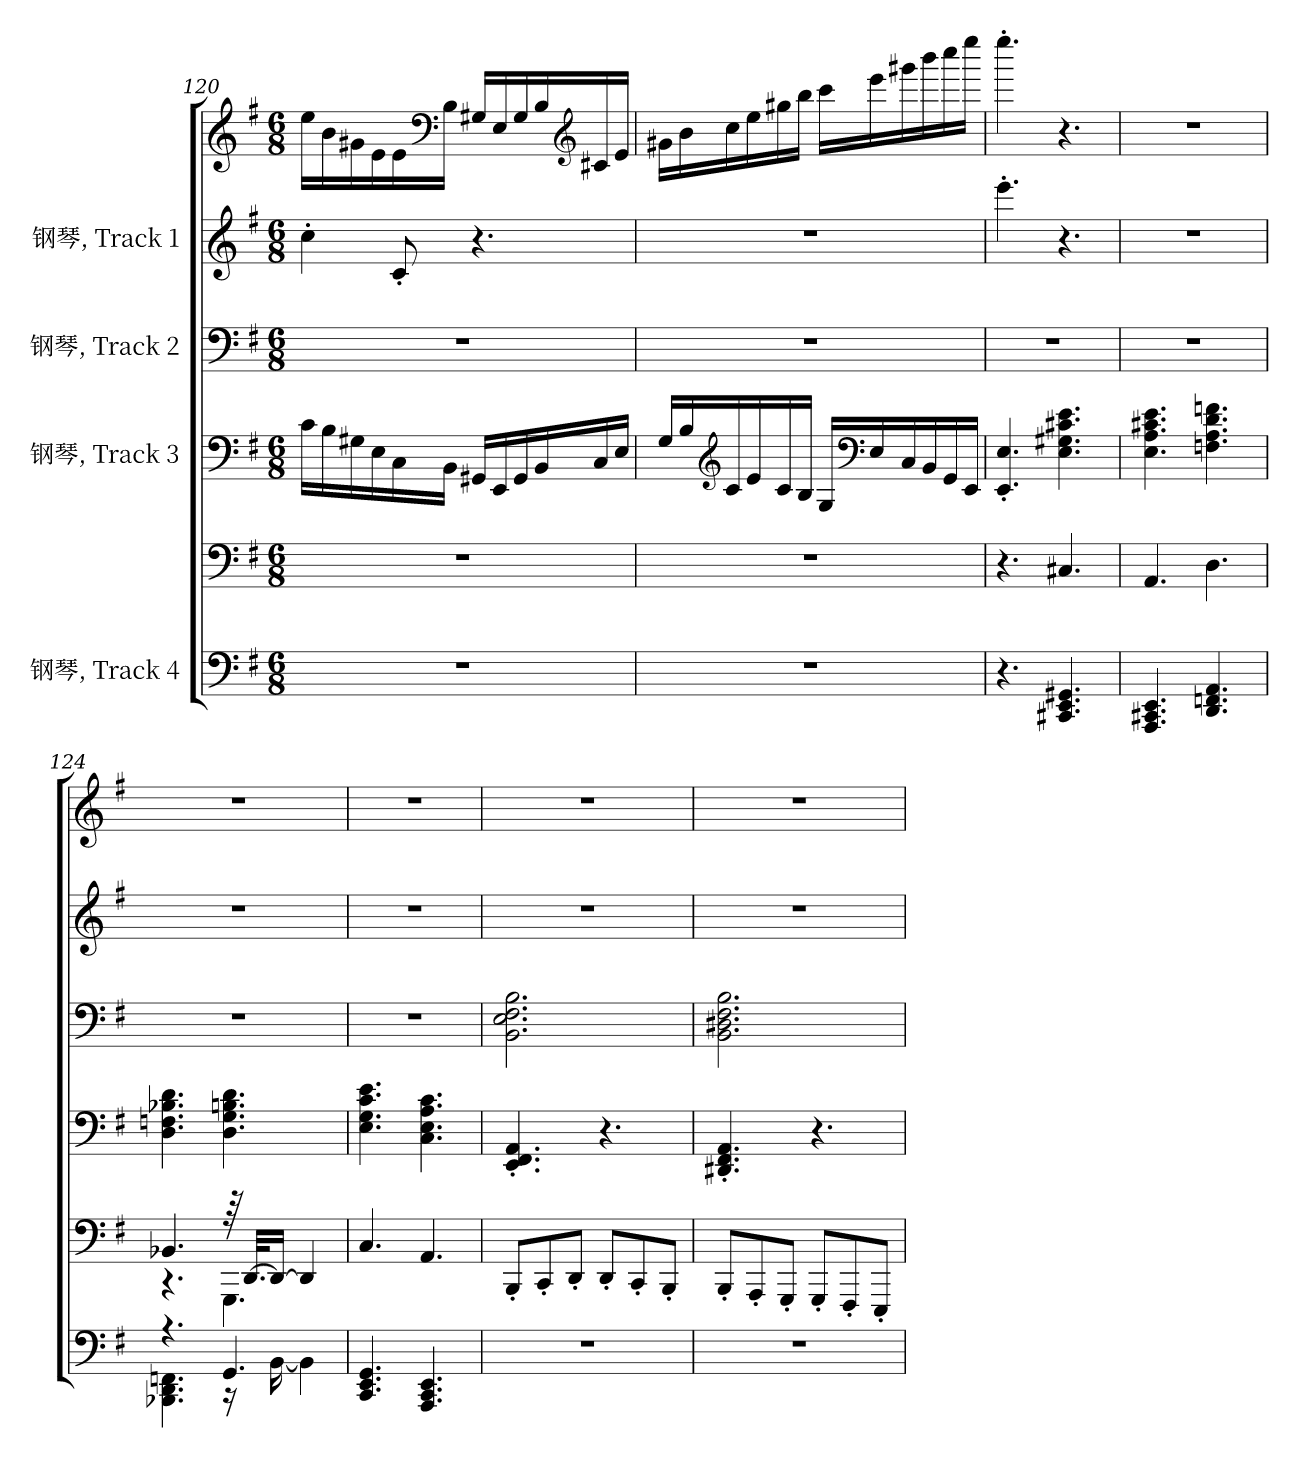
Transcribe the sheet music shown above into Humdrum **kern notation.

**kern	**kern	**kern	**kern	**kern	**kern
*part4	*part4	*part3	*part2	*part1	*part1
*staff6	*staff5	*staff4	*staff3	*staff2	*staff1
*I"钢琴, Track 4	*	*I"钢琴, Track 3	*I"钢琴, Track 2	*I"钢琴, Track 1	*
!!LO:LB:g=z
*clefF4	*clefF4	*clefF4	*clefF4	*clefG2	*clefG2
*k[f#]	*k[f#]	*k[f#]	*k[f#]	*k[f#]	*k[f#]
*M6/8	*M6/8	*M6/8	*M6/8	*M6/8	*M6/8
=120	=120	=120	=120	=120	=120
2.r	2.r	16c\LL	2.r	4cc'\	16ee\LL
.	.	16B\	.	.	16b\
.	.	16G#X\	.	.	16g#X\
.	.	16E\	.	.	16e\
.	.	16C\	.	8c'/	16e\
*	*	*	*	*	*clefF4
.	.	16BB\JJ	.	.	16B\JJ
.	.	16GG#X/LL	.	4.r	16G#X/LL
.	.	16EE/	.	.	16E/
.	.	16GG#/	.	.	16G#/
.	.	16BB/	.	.	16B/
*	*	*	*	*	*clefG2
.	.	16C/	.	.	16c#X/
.	.	16E/JJ	.	.	16e/JJ
=121	=121	=121	=121	=121	=121
2.r	2.r	16G/LL	2.r	2.r	16g#X\LL
.	.	16B/	.	.	16b\
*	*	*clefG2	*	*	*
.	.	16c/	.	.	16cc\
.	.	16e/	.	.	16ee\
.	.	16c/	.	.	16gg#X\
.	.	16B/JJ	.	.	16bb\JJ
.	.	16G/LL	.	.	16ccc\LL
*	*	*clefF4	*	*	*
.	.	16E/	.	.	16eee\
.	.	16C/	.	.	16ggg#X\
.	.	16BB/	.	.	16bbb\
.	.	16GG/	.	.	16cccc\
.	.	16EE/JJ	.	.	16eeee\JJ
=122	=122	=122	=122	=122	=122
4.r	4.r	4.EE/' 4.E/'	2.r	4.eee'\	4.eeee'\
4.CC#X/ 4.EE/ 4.GG#X/	4.C#X/	4.E\ 4.G#X\ 4.c#X\ 4.e\	.	4.r	4.r
!!LO:PB:g=z
=123	=123	=123	=123	=123	=123
4.AAA/ 4.CC#X/ 4.EE/	4.AA/	4.E\ 4.A\ 4.c#X\ 4.e\	2.r	2.r	2.r
4.DD/ 4.FFn/ 4.AA/	4.D\	4.Fn\ 4.A\ 4.d\ 4.fn\	.	.	.
=124	=124	=124	=124	=124	=124
*^	*^	*	*	*	*
4.r	4.BBB-X\ 4.DD\ 4.FFn\	4.BB-X/	4.r	4.D\ 4.Fn\ 4.B-X\ 4.d\	2.r	2.r	2.r
4.GG/	16r	64r	4.GGG\	4.D\ 4.G\ 4.Bn\ 4.d\	.	.	.
.	.	[32.DD/KLL	.	.	.	.	.
.	[16BB\	16DD/JJ_	.	.	.	.	.
.	4BB\]	4DD/]	.	.	.	.	.
*v	*v	*	*	*	*	*	*
*	*v	*v	*	*	*	*
=125	=125	=125	=125	=125	=125
4.CC/ 4.EE/ 4.GG/	4.C/	4.E\ 4.G\ 4.c\ 4.e\	2.r	2.r	2.r
4.AAA/ 4.CC/ 4.EE/	4.AA/	4.C\ 4.E\ 4.A\ 4.c\	.	.	.
=126	=126	=126	=126	=126	=126
2.r	8BBB'/L	4.EE/' 4.FF#/' 4.AA/'	2.BB\ 2.E\ 2.F#\ 2.B\	2.r	2.r
.	8CC'/	.	.	.	.
.	8DD'/J	.	.	.	.
.	8DD'/L	4.r	.	.	.
.	8CC'/	.	.	.	.
.	8BBB'/J	.	.	.	.
=127	=127	=127	=127	=127	=127
2.r	8BBB'/L	4.DD#X/' 4.FF#/' 4.AA/'	2.BB\ 2.D#X\ 2.F#\ 2.B\	2.r	2.r
.	8AAA'/	.	.	.	.
.	8GGG'/J	.	.	.	.
.	8GGG'/L	4.r	.	.	.
.	8FFF#'/	.	.	.	.
.	8EEE'/J	.	.	.	.
=	=	=	=	=	=
*-	*-	*-	*-	*-	*-
